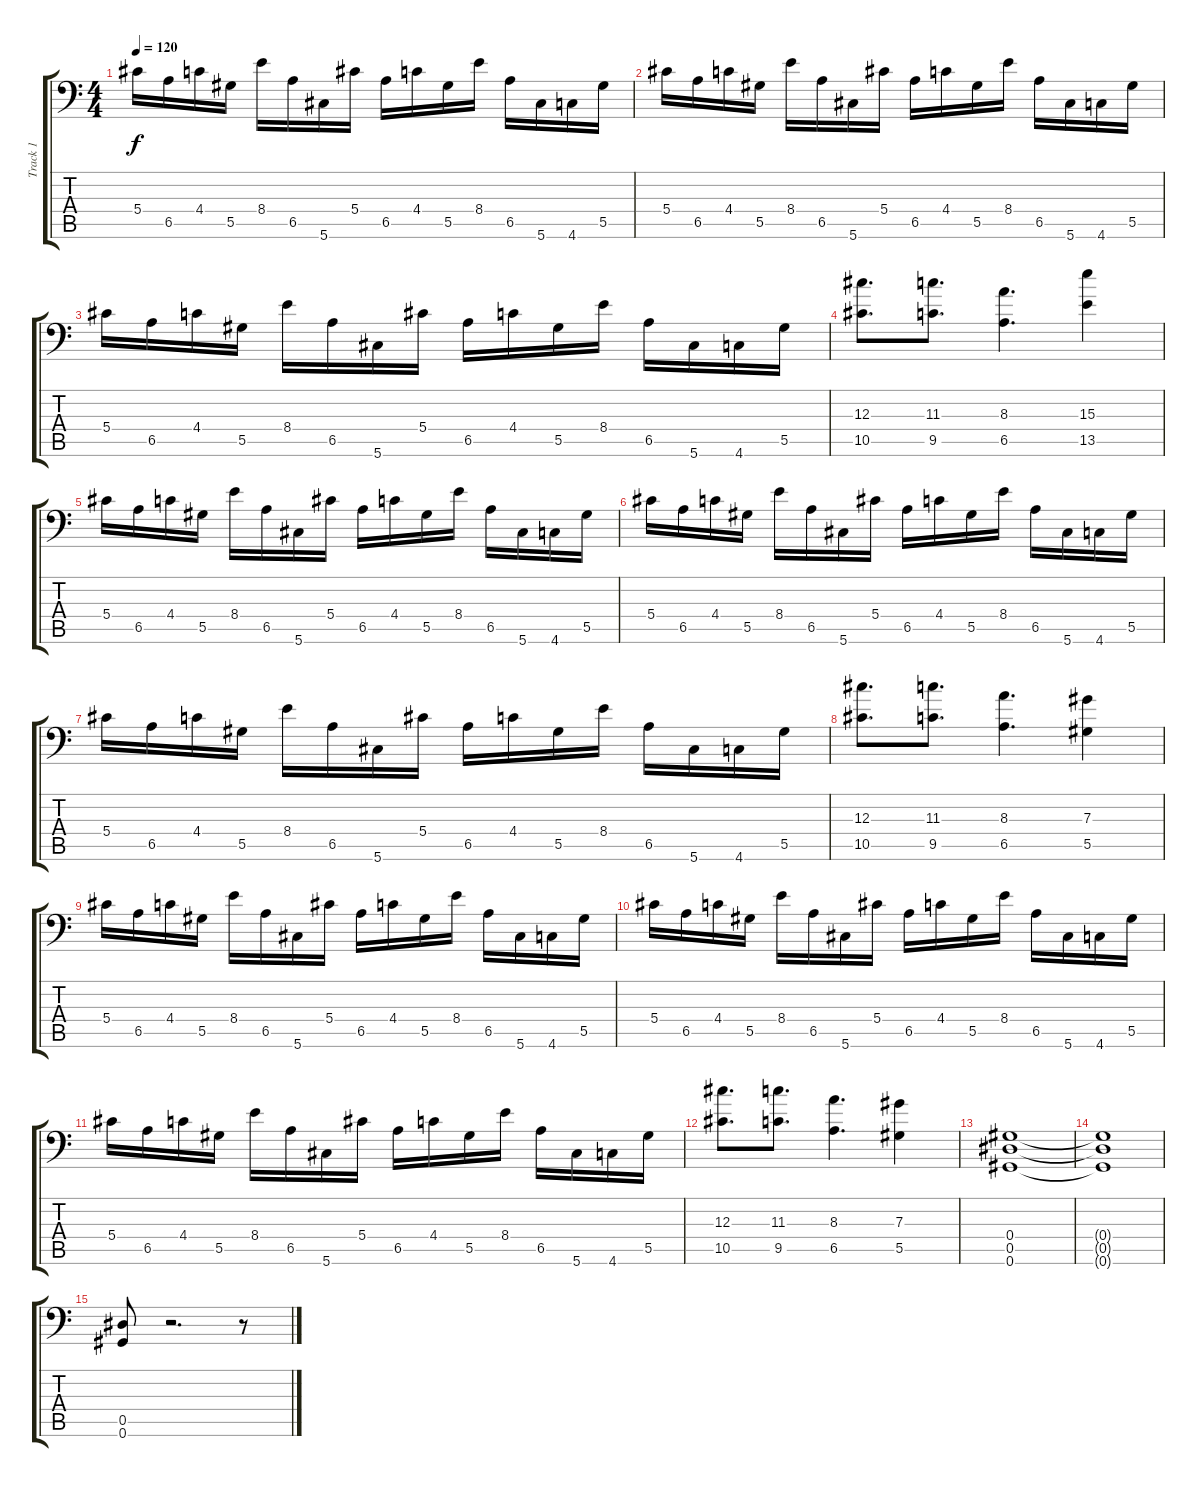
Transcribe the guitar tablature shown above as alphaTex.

\track ("Track 1" "Track 1") {instrument distortionguitar}
\staff {score tabs}
\tuning (Bb3 F3 Db3 Ab2 Eb2 Ab1) {hide}
\ts (4 4)
\tempo 120
\clef f4
\ks c
5.4.16{dy f} 6.5.16 4.4.16 5.5.16 8.4.16 6.5.16 5.6.16 5.4.16 6.5.16 4.4.16 5.5.16 8.4.16 6.5.16 5.6.16 4.6.16 5.5.16 |
5.4.16 6.5.16 4.4.16 5.5.16 8.4.16 6.5.16 5.6.16 5.4.16 6.5.16 4.4.16 5.5.16 8.4.16 6.5.16 5.6.16 4.6.16 5.5.16 |
5.4.16 6.5.16 4.4.16 5.5.16 8.4.16 6.5.16 5.6.16 5.4.16 6.5.16 4.4.16 5.5.16 8.4.16 6.5.16 5.6.16 4.6.16 5.5.16 |
(12.3 10.5).8{d} (11.3 9.5).8{d} (8.3 6.5).4{d} (15.3 13.5).4 |
5.4.16 6.5.16 4.4.16 5.5.16 8.4.16 6.5.16 5.6.16 5.4.16 6.5.16 4.4.16 5.5.16 8.4.16 6.5.16 5.6.16 4.6.16 5.5.16 |
5.4.16 6.5.16 4.4.16 5.5.16 8.4.16 6.5.16 5.6.16 5.4.16 6.5.16 4.4.16 5.5.16 8.4.16 6.5.16 5.6.16 4.6.16 5.5.16 |
5.4.16 6.5.16 4.4.16 5.5.16 8.4.16 6.5.16 5.6.16 5.4.16 6.5.16 4.4.16 5.5.16 8.4.16 6.5.16 5.6.16 4.6.16 5.5.16 |
(12.3 10.5).8{d} (11.3 9.5).8{d} (8.3 6.5).4{d} (7.3 5.5).4 |
5.4.16 6.5.16 4.4.16 5.5.16 8.4.16 6.5.16 5.6.16 5.4.16 6.5.16 4.4.16 5.5.16 8.4.16 6.5.16 5.6.16 4.6.16 5.5.16 |
5.4.16 6.5.16 4.4.16 5.5.16 8.4.16 6.5.16 5.6.16 5.4.16 6.5.16 4.4.16 5.5.16 8.4.16 6.5.16 5.6.16 4.6.16 5.5.16 |
5.4.16 6.5.16 4.4.16 5.5.16 8.4.16 6.5.16 5.6.16 5.4.16 6.5.16 4.4.16 5.5.16 8.4.16 6.5.16 5.6.16 4.6.16 5.5.16 |
(12.3 10.5).8{d} (11.3 9.5).8{d} (8.3 6.5).4{d} (7.3 5.5).4 |
(0.4 0.5 0.6).1 |
(0.4{t} 0.5{t} 0.6{t}).1 |
(0.5 0.6).8 r.2{d} r.8
